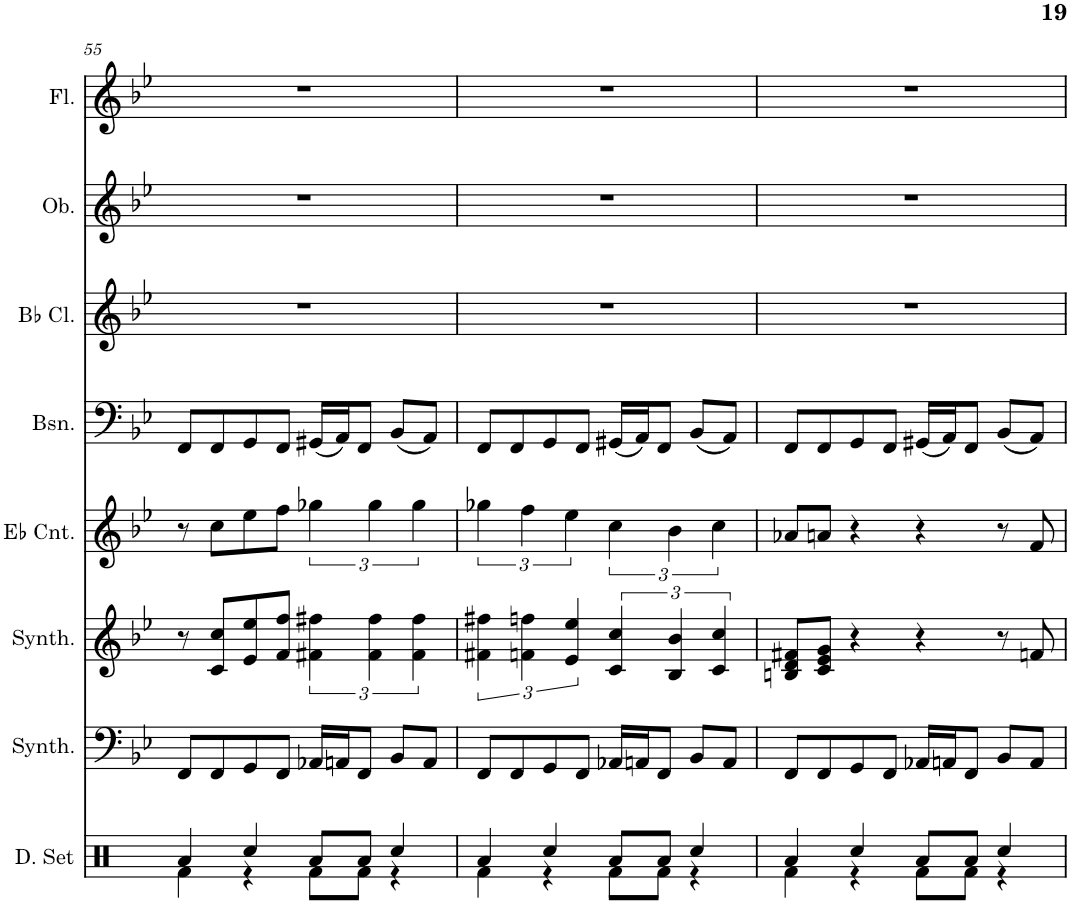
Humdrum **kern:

**kern	**kern	**kern	**kern	**kern	**kern	**kern	**kern
*part8	*part7	*part6	*part5	*part4	*part3	*part2	*part1
*staff8	*staff7	*staff6	*staff5	*staff4	*staff3	*staff2	*staff1
*I"Drumset, Percussion	*I"Bass Synthesizer, Synth Bass	*I"Brass Synthesizer, Brass Accomp.	*I"Eb Cornet, Trumpet	*I"Bassoon	*I"Bb Clarinet	*I"Oboe	*I"Flute
*I'D. Set	*I'Synth.	*I'Synth.	*I'Eb Cnt.	*I'Bsn.	*I'Bb Cl.	*I'Ob.	*I'Fl.
!!LO:PB:g=z
*clefX	*clefF4	*clefF4	*clefG2	*clefF4	*clefG2	*clefG2	*clefG2
*	*	*	*ITrd1c2	*	*ITrd1c2	*	*
*k[]	*k[b-e-]	*k[b-e-]	*k[b-e-]	*k[b-e-]	*k[b-e-]	*k[b-e-]	*k[b-e-]
*M4/4	*M4/4	*M4/4	*M4/4	*M4/4	*M4/4	*M4/4	*M4/4
=55	=55	=55	=55	=55	=55	=55	=55
*^	*	*	*	*	*	*	*
4Ra/	4Rf\	8FF/L	8r	8r	8FF/L	1r	1r	1r
.	.	8FF/	8c/ 8cc/L	8cc\L	8FF/	.	.	.
4Rcc/	4r	8GG/	8e-/ 8ee-/	8ee-\	8GG/	.	.	.
.	.	8FF/J	8f/ 8ff/J	8ff\J	8FF/J	.	.	.
8Ra/L	8Rf\L	16AA-X/LL	6f#X\ 6ff#X\	6gg-X\	(16GG#X/LL	.	.	.
.	.	16AAn/J	.	.	16AA/J)	.	.	.
8Ra/J	8Rf\J	8FF/J	.	.	8FF/J	.	.	.
.	.	.	6f#\ 6ff#\	6gg-\	.	.	.	.
4Rcc/	4r	8BB-/L	.	.	(8BB-/L	.	.	.
.	.	.	6f#\ 6ff#\	6gg-\	.	.	.	.
.	.	8AA/J	.	.	8AA/J)	.	.	.
=56	=56	=56	=56	=56	=56	=56	=56	=56
4Ra/	4Rf\	8FF/L	6f#X\ 6ff#X\	6gg-X\	8FF/L	1r	1r	1r
.	.	8FF/	.	.	8FF/	.	.	.
.	.	.	6fn\ 6ffn\	6ff\	.	.	.	.
4Rcc/	4r	8GG/	.	.	8GG/	.	.	.
.	.	.	6e-/ 6ee-/	6ee-\	.	.	.	.
.	.	8FF/J	.	.	8FF/J	.	.	.
8Ra/L	8Rf\L	16AA-X/LL	6c/ 6cc/	6cc\	(16GG#X/LL	.	.	.
.	.	16AAn/J	.	.	16AA/J)	.	.	.
8Ra/J	8Rf\J	8FF/J	.	.	8FF/J	.	.	.
.	.	.	6B-/ 6b-/	6b-\	.	.	.	.
4Rcc/	4r	8BB-/L	.	.	(8BB-/L	.	.	.
.	.	.	6c/ 6cc/	6cc\	.	.	.	.
.	.	8AA/J	.	.	8AA/J)	.	.	.
=57	=57	=57	=57	=57	=57	=57	=57	=57
4Ra/	4Rf\	8FF/L	8Bn/ 8d/ 8f#X/L	8a-X/L	8FF/L	1r	1r	1r
.	.	8FF/	8c/ 8e-/ 8g/J	8an/J	8FF/	.	.	.
4Rcc/	4r	8GG/	4r	4r	8GG/	.	.	.
.	.	8FF/J	.	.	8FF/J	.	.	.
8Ra/L	8Rf\L	16AA-X/LL	4r	4r	(16GG#X/LL	.	.	.
.	.	16AAn/J	.	.	16AA/J)	.	.	.
8Ra/J	8Rf\J	8FF/J	.	.	8FF/J	.	.	.
4Rcc/	4r	8BB-/L	8r	8r	(8BB-/L	.	.	.
.	.	8AA/J	8fn/	8f/	8AA/J)	.	.	.
*v	*v	*	*	*	*	*	*	*
=	=	=	=	=	=	=	=
*-	*-	*-	*-	*-	*-	*-	*-
